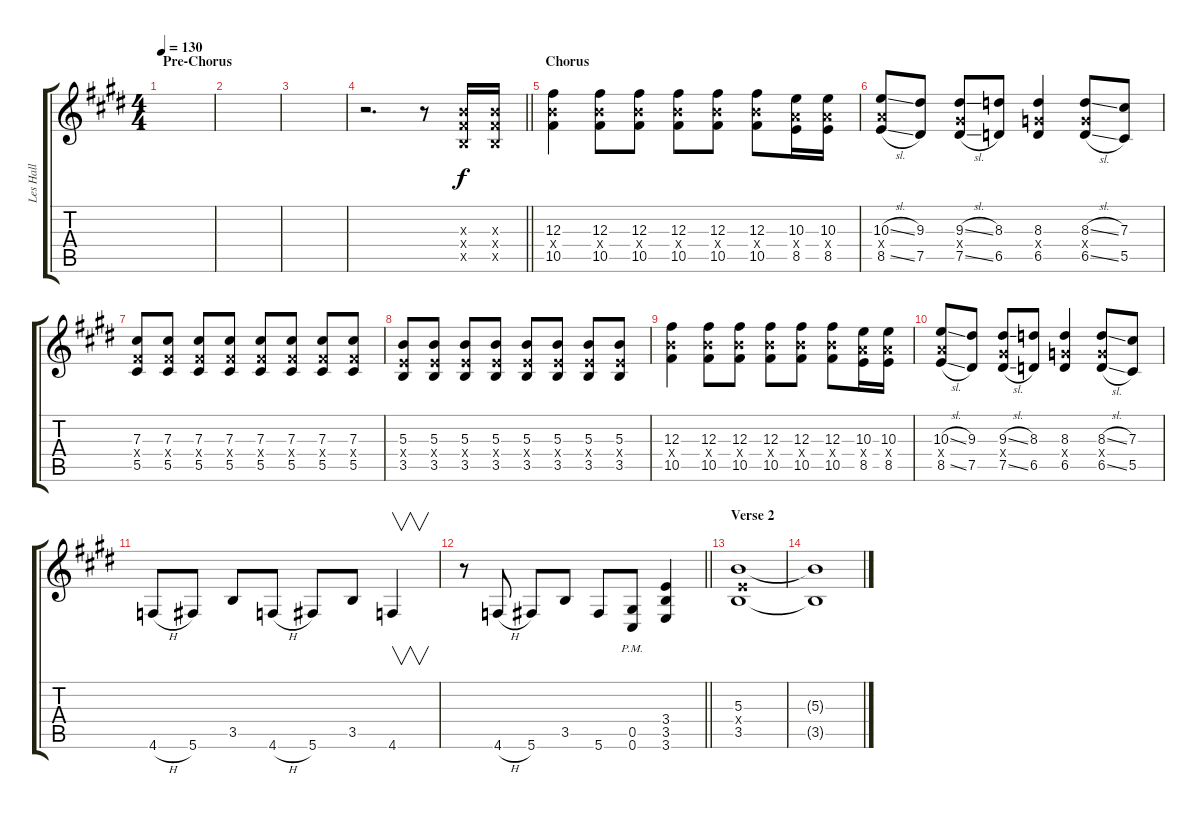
\track ("Les Hall" "Les Hall") {instrument distortionguitar}
\staff {score tabs}
\tuning (Eb4 Bb3 Gb3 Db3 Ab2 Db2) {hide}
\ts (4 4)
\section ("" "Pre-Chorus")
\tempo 130
\clef g2
\ks c#minor
|
|
|
\barLineRight lightlight
r.2{d volume 16} r.8 (5.3{x} 5.4{x} 3.5{x}).16 (5.3{x} 5.4{x} 3.5{x}).16 |
\section ("" "Chorus")
(12.3 10.4{x} 10.5).4{balance 12} (12.3 10.4{x} 10.5).8 (12.3 10.4{x} 10.5).8 (12.3 10.4{x} 10.5).8 (12.3 10.4{x} 10.5).8 (12.3 10.4{x} 10.5).8 (10.3 8.4{x} 8.5).16 (10.3 8.4{x} 8.5).16 |
(10.3{sl} 8.4{x} 8.5{sl}).8 (9.3 7.5).8 (9.3{sl} 7.4{x} 7.5{sl}).8 (8.3 6.5).8 (8.3 6.4{x} 6.5).4 (8.3{sl} 6.4{x} 6.5{sl}).8 (7.3 5.5).8 |
(7.3 5.4{x} 5.5).8 (7.3 5.4{x} 5.5).8 (7.3 5.4{x} 5.5).8 (7.3 5.4{x} 5.5).8 (7.3 5.4{x} 5.5).8 (7.3 5.4{x} 5.5).8 (7.3 5.4{x} 5.5).8 (7.3 5.4{x} 5.5).8 |
(5.3 3.4{x} 3.5).8 (5.3 3.4{x} 3.5).8 (5.3 3.4{x} 3.5).8 (5.3 3.4{x} 3.5).8 (5.3 3.4{x} 3.5).8 (5.3 3.4{x} 3.5).8 (5.3 3.4{x} 3.5).8 (5.3 3.4{x} 3.5).8 |
(12.3 10.4{x} 10.5).4 (12.3 10.4{x} 10.5).8 (12.3 10.4{x} 10.5).8 (12.3 10.4{x} 10.5).8 (12.3 10.4{x} 10.5).8 (12.3 10.4{x} 10.5).8 (10.3 8.4{x} 8.5).16 (10.3 8.4{x} 8.5).16 |
(10.3{sl} 8.4{x} 8.5{sl}).8 (9.3 7.5).8 (9.3{sl} 7.4{x} 7.5{sl}).8 (8.3 6.5).8 (8.3 6.4{x} 6.5).4 (8.3{sl} 6.4{x} 6.5{sl}).8 (7.3 5.5).8 |
4.6{h}.8{balance 8} 5.6.8 3.5.8 4.6{h}.8 5.6.8 3.5.8 4.6.4{v} |
\barLineRight lightlight
r.8 4.6{h}.8 5.6.8 3.5.8 5.6.8 (0.5{pm} 0.6{pm}).8 (3.4 3.5 3.6).4 |
\section ("" "Verse 2")
(5.3 3.4{x} 3.5).1{volume 0} |
(5.3{t} 3.5{t}).1
